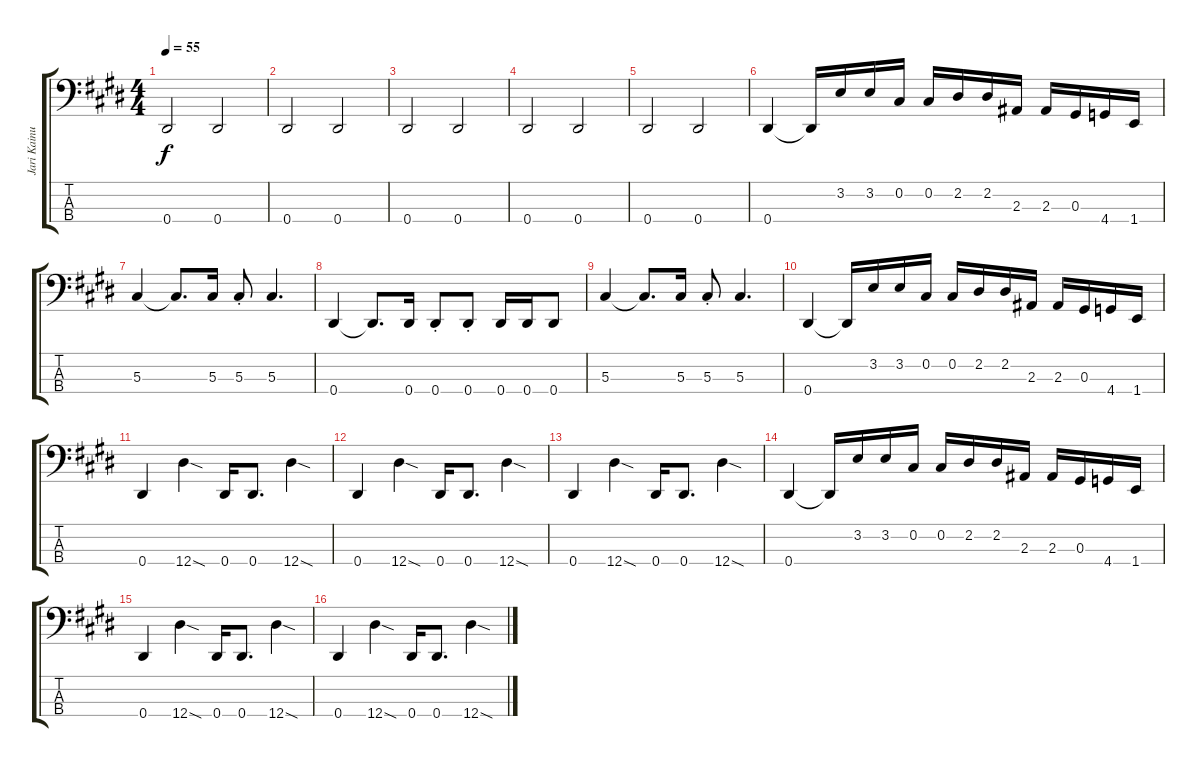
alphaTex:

\track ("Jari Kainulainen" "Jari Kainu") {instrument electricbassfinger}
\staff {score tabs}
\tuning (Gb2 Db2 Ab1 Eb1) {hide}
\ts (4 4)
\tempo 55
\clef f4
\ks e
0.4.2{dy f} 0.4.2 |
0.4.2 0.4.2 |
0.4.2 0.4.2 |
0.4.2 0.4.2 |
0.4.2 0.4.2 |
0.4.4 0.4{t}.16 3.2.16 3.2.16 0.2.16 0.2.16 2.2.16 2.2.16 2.3.16 2.3.16 0.3.16 4.4.16 1.4.16 |
5.3.4 5.3{t}.8{d} 5.3.16 5.3{st}.8 5.3.4{d} |
0.4.4 0.4{t}.8{d} 0.4.16 0.4{st}.8 0.4{st}.8 0.4.16 0.4.16 0.4.8 |
5.3.4 5.3{t}.8{d} 5.3.16 5.3{st}.8 5.3.4{d} |
0.4.4 0.4{t}.16 3.2.16 3.2.16 0.2.16 0.2.16 2.2.16 2.2.16 2.3.16 2.3.16 0.3.16 4.4.16 1.4.16 |
0.4.4{volume 16} 12.4{sod}.4 0.4.16 0.4.8{d} 12.4{sod}.4 |
0.4.4 12.4{sod}.4 0.4.16 0.4.8{d} 12.4{sod}.4 |
0.4.4 12.4{sod}.4 0.4.16 0.4.8{d} 12.4{sod}.4 |
0.4.4 0.4{t}.16 3.2.16 3.2.16 0.2.16 0.2.16 2.2.16 2.2.16 2.3.16 2.3.16 0.3.16 4.4.16 1.4.16 |
0.4.4{volume 16} 12.4{sod}.4 0.4.16 0.4.8{d} 12.4{sod}.4 |
0.4.4 12.4{sod}.4 0.4.16 0.4.8{d} 12.4{sod}.4
